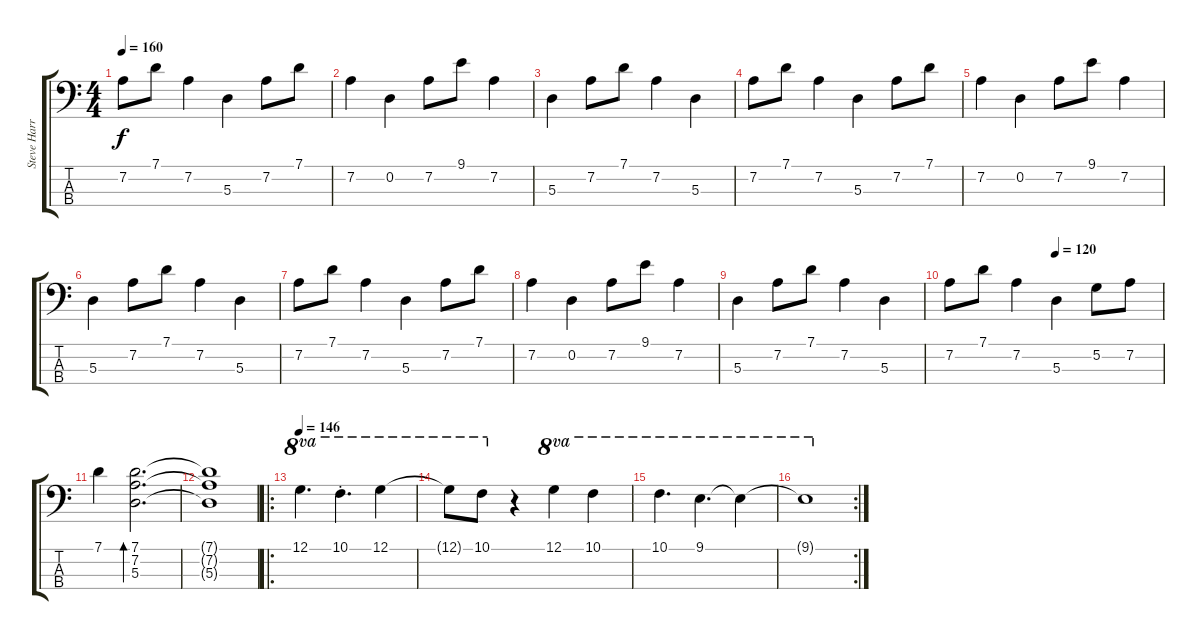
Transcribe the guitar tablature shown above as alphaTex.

\track ("Steve Harris Bass Guitar" "Steve Harr") {instrument electricbassfinger}
\staff {score tabs}
\tuning (G2 D2 A1 E1) {hide}
\ts (4 4)
\tempo 160
\clef f4
\ks c
7.2.8{dy f} 7.1.8 7.2.4 5.3.4 7.2.8 7.1.8 |
7.2.4 0.2.4 7.2.8 9.1.8 7.2.4 |
5.3.4 7.2.8 7.1.8 7.2.4 5.3.4 |
7.2.8 7.1.8 7.2.4 5.3.4 7.2.8 7.1.8 |
7.2.4 0.2.4 7.2.8 9.1.8 7.2.4 |
5.3.4 7.2.8 7.1.8 7.2.4 5.3.4 |
7.2.8 7.1.8 7.2.4 5.3.4 7.2.8 7.1.8 |
7.2.4 0.2.4 7.2.8 9.1.8 7.2.4 |
5.3.4 7.2.8 7.1.8 7.2.4 5.3.4 |
\tempo (120 0.5)
7.2.8 7.1.8 7.2.4 5.3.4 5.2.8 7.2.8 |
7.1.4 (7.1 7.2 5.3).2{d bd 480} |
(7.1{t} 7.2{t} 5.3{t}).1 |
\ro
\tempo 146
12.1.4{d ot 8va} 10.1{st}.4{d ot 8va} 12.1.4{ot 8va} |
12.1{t}.8{ot 8va} 10.1.8{ot 8va} r.4 12.1.4{ot 8va} 10.1.4{ot 8va} |
10.1.4{d ot 8va} 9.1.4{d ot 8va} 9.1{t}.4{ot 8va} |
\rc 2
9.1{t}.1{ot 8va}
